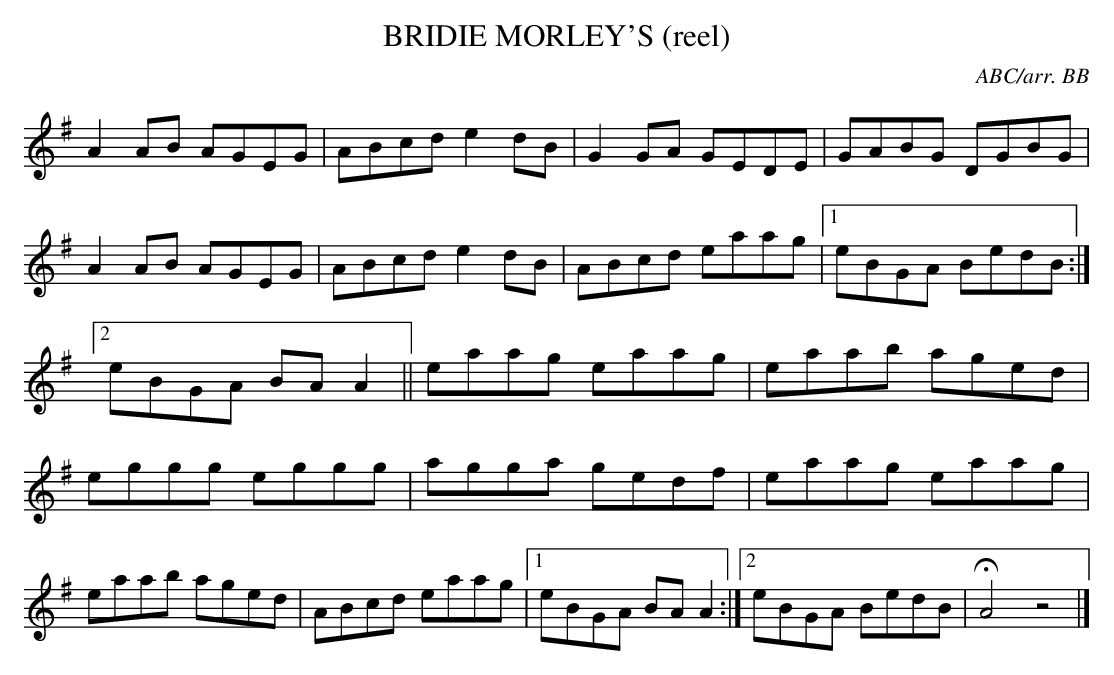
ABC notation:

X:1
T:BRIDIE MORLEY'S (reel)\
C:ABC/arr. BB\
M:C\
K:Ador\
A2AB AGEG|ABcd e2dB|G2GA GEDE|GABG DGBG|\
A2AB AGEG|ABcd e2dB|ABcd eaag|1 eBGA BedB :|\\
[2 eBGA BAA2||\
eaag eaag|eaab aged|eggg eggg|agga gedf|\
eaag eaag|eaab aged|ABcd eaag|1 eBGA BAA2 :|\\
[2 eBGA BedB|HA4z4|]\
\
\
\
